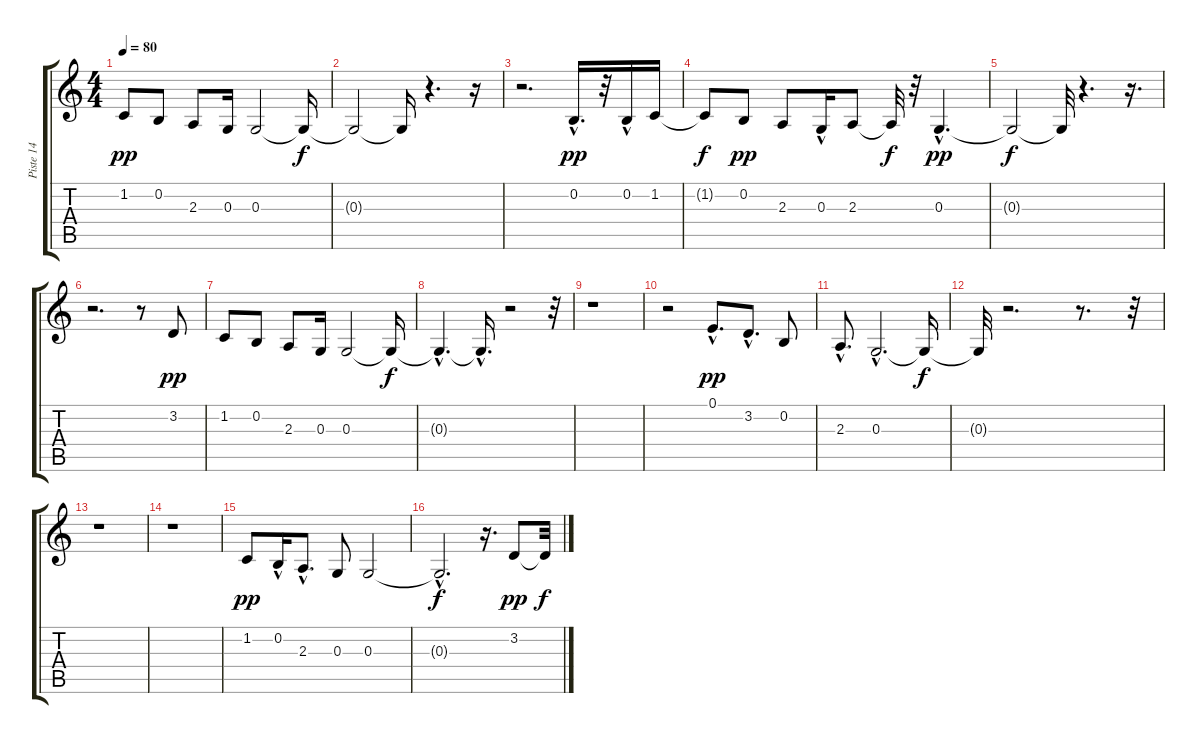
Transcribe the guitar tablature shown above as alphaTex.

\track ("Piste 14" "Piste 14") {instrument englishhorn}
\staff {score tabs}
\tuning (E4 B3 G3 D3 A2 E2) {hide}
\ts (4 4)
\tempo 80
\clef g2
\ks c
1.2.8{dy pp} 0.2.8 2.3.8 0.3.16 0.3.2 0.3{t}.16{dy f} |
0.3{t}.2 0.3{t}.16 r.4{d} r.16 |
r.2{d} 0.2{hac}.16{d dy pp} r.32 0.2{hac}.16 1.2.16 |
1.2{t}.8{dy f} 0.2.8{dy pp} 2.3.8 0.3{hac}.16 2.3.8 2.3{t}.32{dy f} r.32 0.3{hac}.4{d dy pp} |
0.3{t}.2{dy f} 0.3{t}.32 r.4{d} r.16{d} |
r.2{d} r.8 3.2.8{dy pp} |
1.2.8 0.2.8 2.3.8 0.3.16 0.3.2 0.3{t}.16{dy f} |
0.3{hac t}.4{d} 0.3{hac t}.16{d} r.2 r.32 |
r.1 |
r.2 0.1{hac}.8{d dy pp} 3.2{hac}.8{d} 0.2.8 |
2.3{hac}.8{d} 0.3{hac}.2{d} 0.3{t}.16{dy f} |
0.3{t}.32 r.2{d} r.8{d} r.32 |
r.1 |
r.1 |
1.2.8{dy pp} 0.2{hac}.16 2.3{hac}.8{d} 0.3.8 0.3.2 |
0.3{hac t}.2{d dy f} r.16{d} 3.2.8{dy pp} 3.2{t}.32{dy f}
